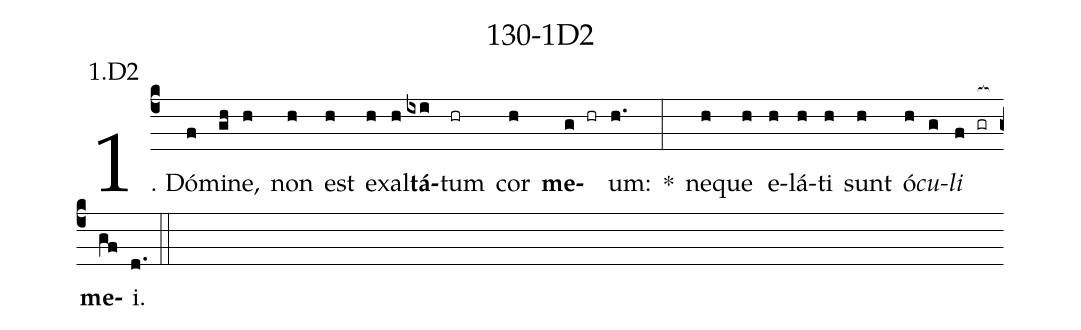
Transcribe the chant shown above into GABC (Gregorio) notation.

name: 130-1D2;
annotation: 1.D2;
%%
(c4)1. Dó(f)mi(gh)ne,(h) non(h) est(h) ex(h)al(h)<b>tá</b>(ixi)tum(hr) cor(h) <b>me</b>(g hr)um:(h.) *(:) ne(h)que(h) e(h)lá(h)ti(h) sunt(h) ó(h)<i>cu</i>(g)<i>li</i>(f gr[ocb:1{]) <b>me</b>(gf[ocb:0}])i.(d.) (::)
